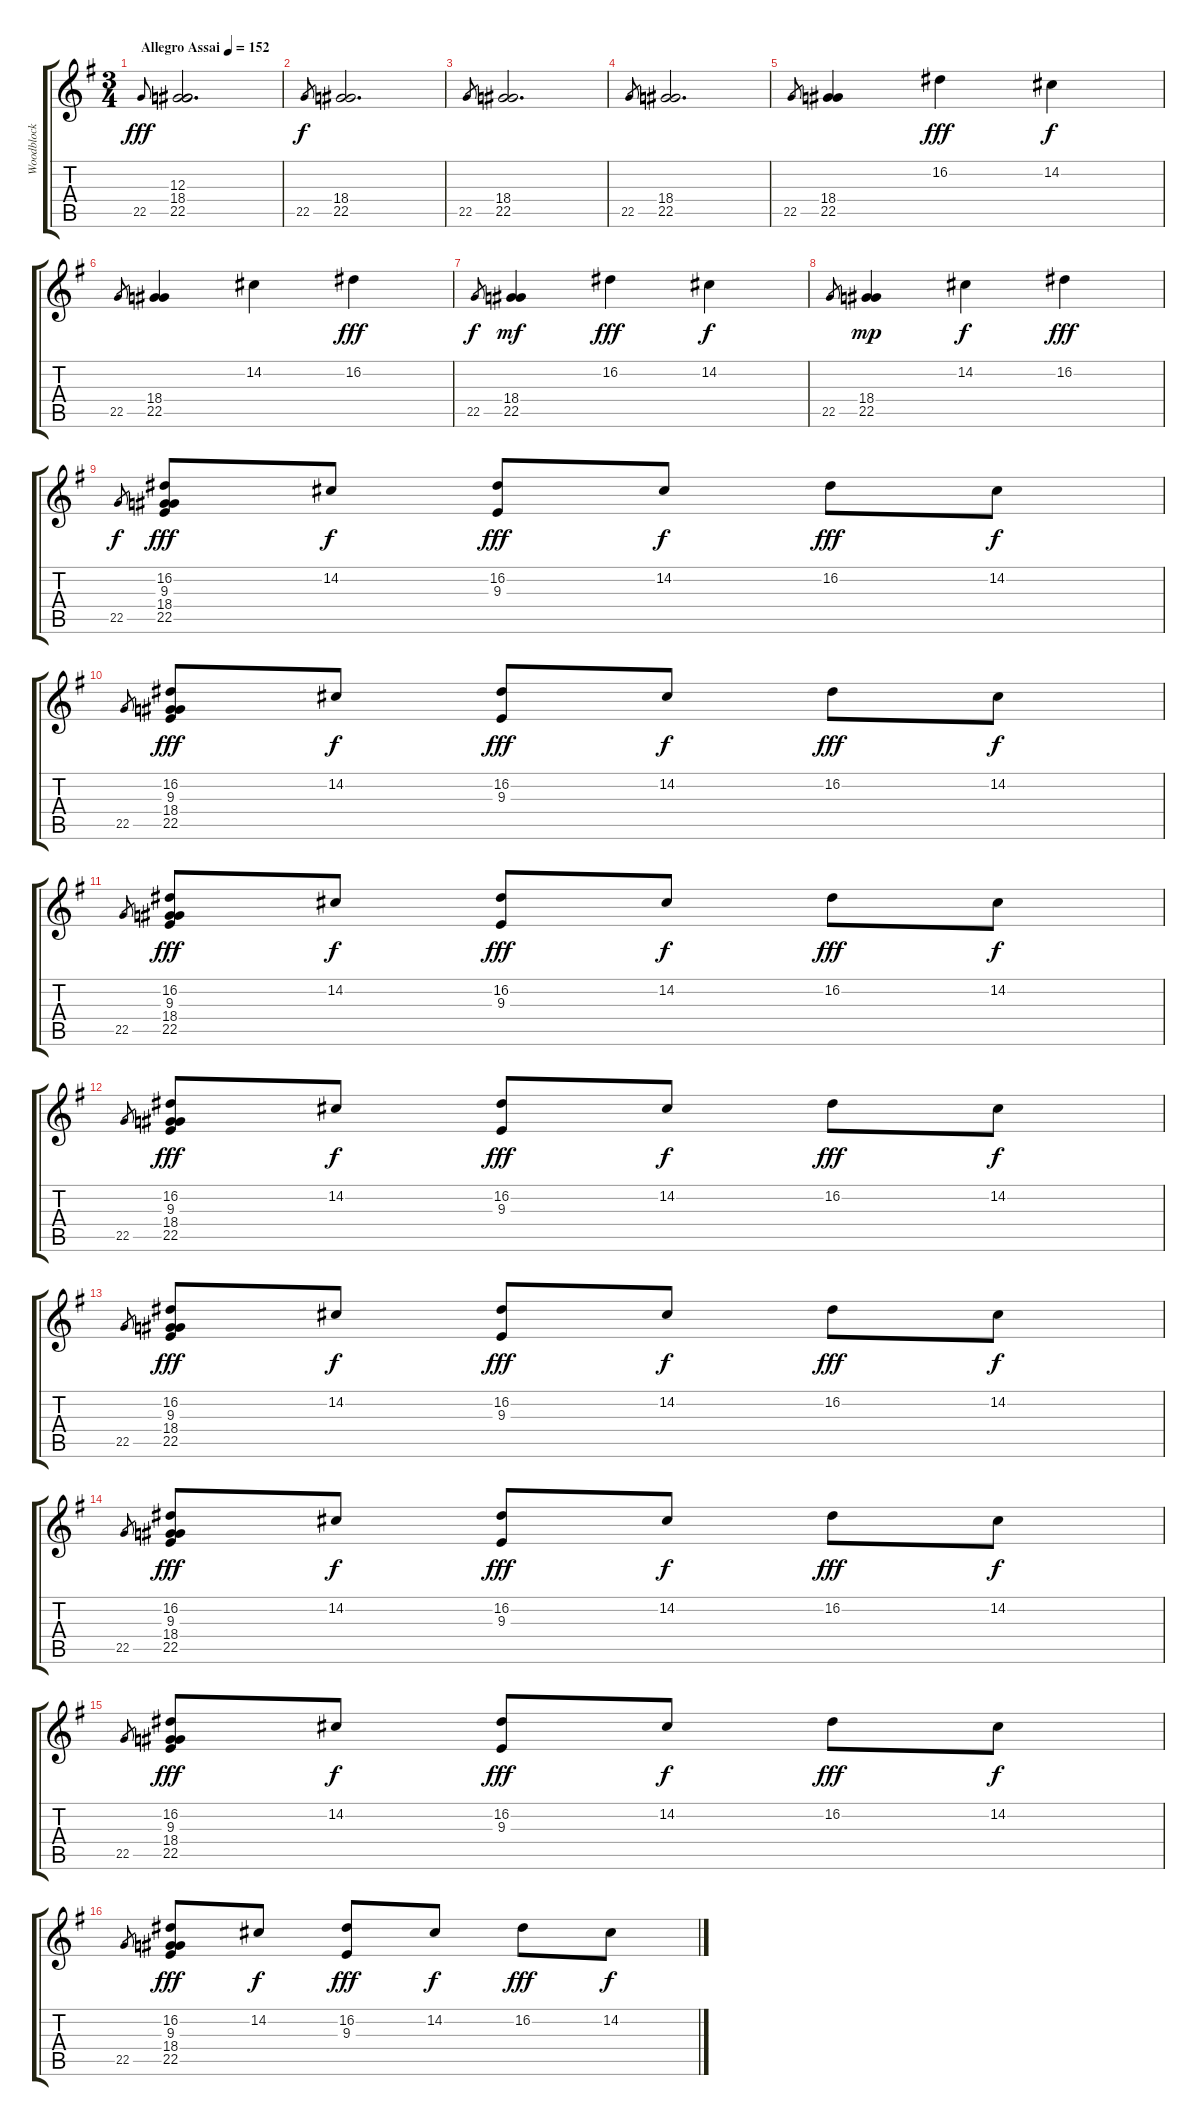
\track ("Woodblock" "Woodblock") {instrument woodblock}
\staff {score tabs}
\tuning (E4 B3 G3 D3 A2 E2) {hide}
\ts (3 4)
\tempo (152 "Allegro Assai")
\clef g2
\ks g
22.5.8{gr onbeat dy fff instrument woodblock} (12.3 18.4 22.5).2{d} |
22.5.8{gr dy f} (18.4 22.5).2{d} |
22.5.8{gr} (18.4 22.5).2{d} |
22.5.8{gr} (18.4 22.5).2{d} |
22.5.8{gr} (18.4 22.5).4 16.2.4{dy fff} 14.2.4{dy f} |
22.5.8{gr} (18.4 22.5).4 14.2.4 16.2.4{dy fff} |
22.5.8{gr dy f} (18.4 22.5).4{dy mf} 16.2.4{dy fff} 14.2.4{dy f} |
22.5.8{gr} (18.4 22.5).4{dy mp} 14.2.4{dy f} 16.2.4{dy fff} |
22.5.8{gr dy f} (16.2 9.3 18.4 22.5).8{dy fff} 14.2.8{dy f} (16.2 9.3).8{dy fff} 14.2.8{dy f} 16.2.8{dy fff} 14.2.8{dy f} |
22.5.8{gr} (16.2 9.3 18.4 22.5).8{dy fff} 14.2.8{dy f} (16.2 9.3).8{dy fff} 14.2.8{dy f} 16.2.8{dy fff} 14.2.8{dy f} |
22.5.8{gr} (16.2 9.3 18.4 22.5).8{dy fff} 14.2.8{dy f} (16.2 9.3).8{dy fff} 14.2.8{dy f} 16.2.8{dy fff} 14.2.8{dy f} |
22.5.8{gr} (16.2 9.3 18.4 22.5).8{dy fff} 14.2.8{dy f} (16.2 9.3).8{dy fff} 14.2.8{dy f} 16.2.8{dy fff} 14.2.8{dy f} |
22.5.8{gr} (16.2 9.3 18.4 22.5).8{dy fff} 14.2.8{dy f} (16.2 9.3).8{dy fff} 14.2.8{dy f} 16.2.8{dy fff} 14.2.8{dy f} |
22.5.8{gr} (16.2 9.3 18.4 22.5).8{dy fff} 14.2.8{dy f} (16.2 9.3).8{dy fff} 14.2.8{dy f} 16.2.8{dy fff} 14.2.8{dy f} |
22.5.8{gr} (16.2 9.3 18.4 22.5).8{dy fff} 14.2.8{dy f} (16.2 9.3).8{dy fff} 14.2.8{dy f} 16.2.8{dy fff} 14.2.8{dy f} |
22.5.8{gr} (16.2 9.3 18.4 22.5).8{dy fff} 14.2.8{dy f} (16.2 9.3).8{dy fff} 14.2.8{dy f} 16.2.8{dy fff} 14.2.8{dy f}
